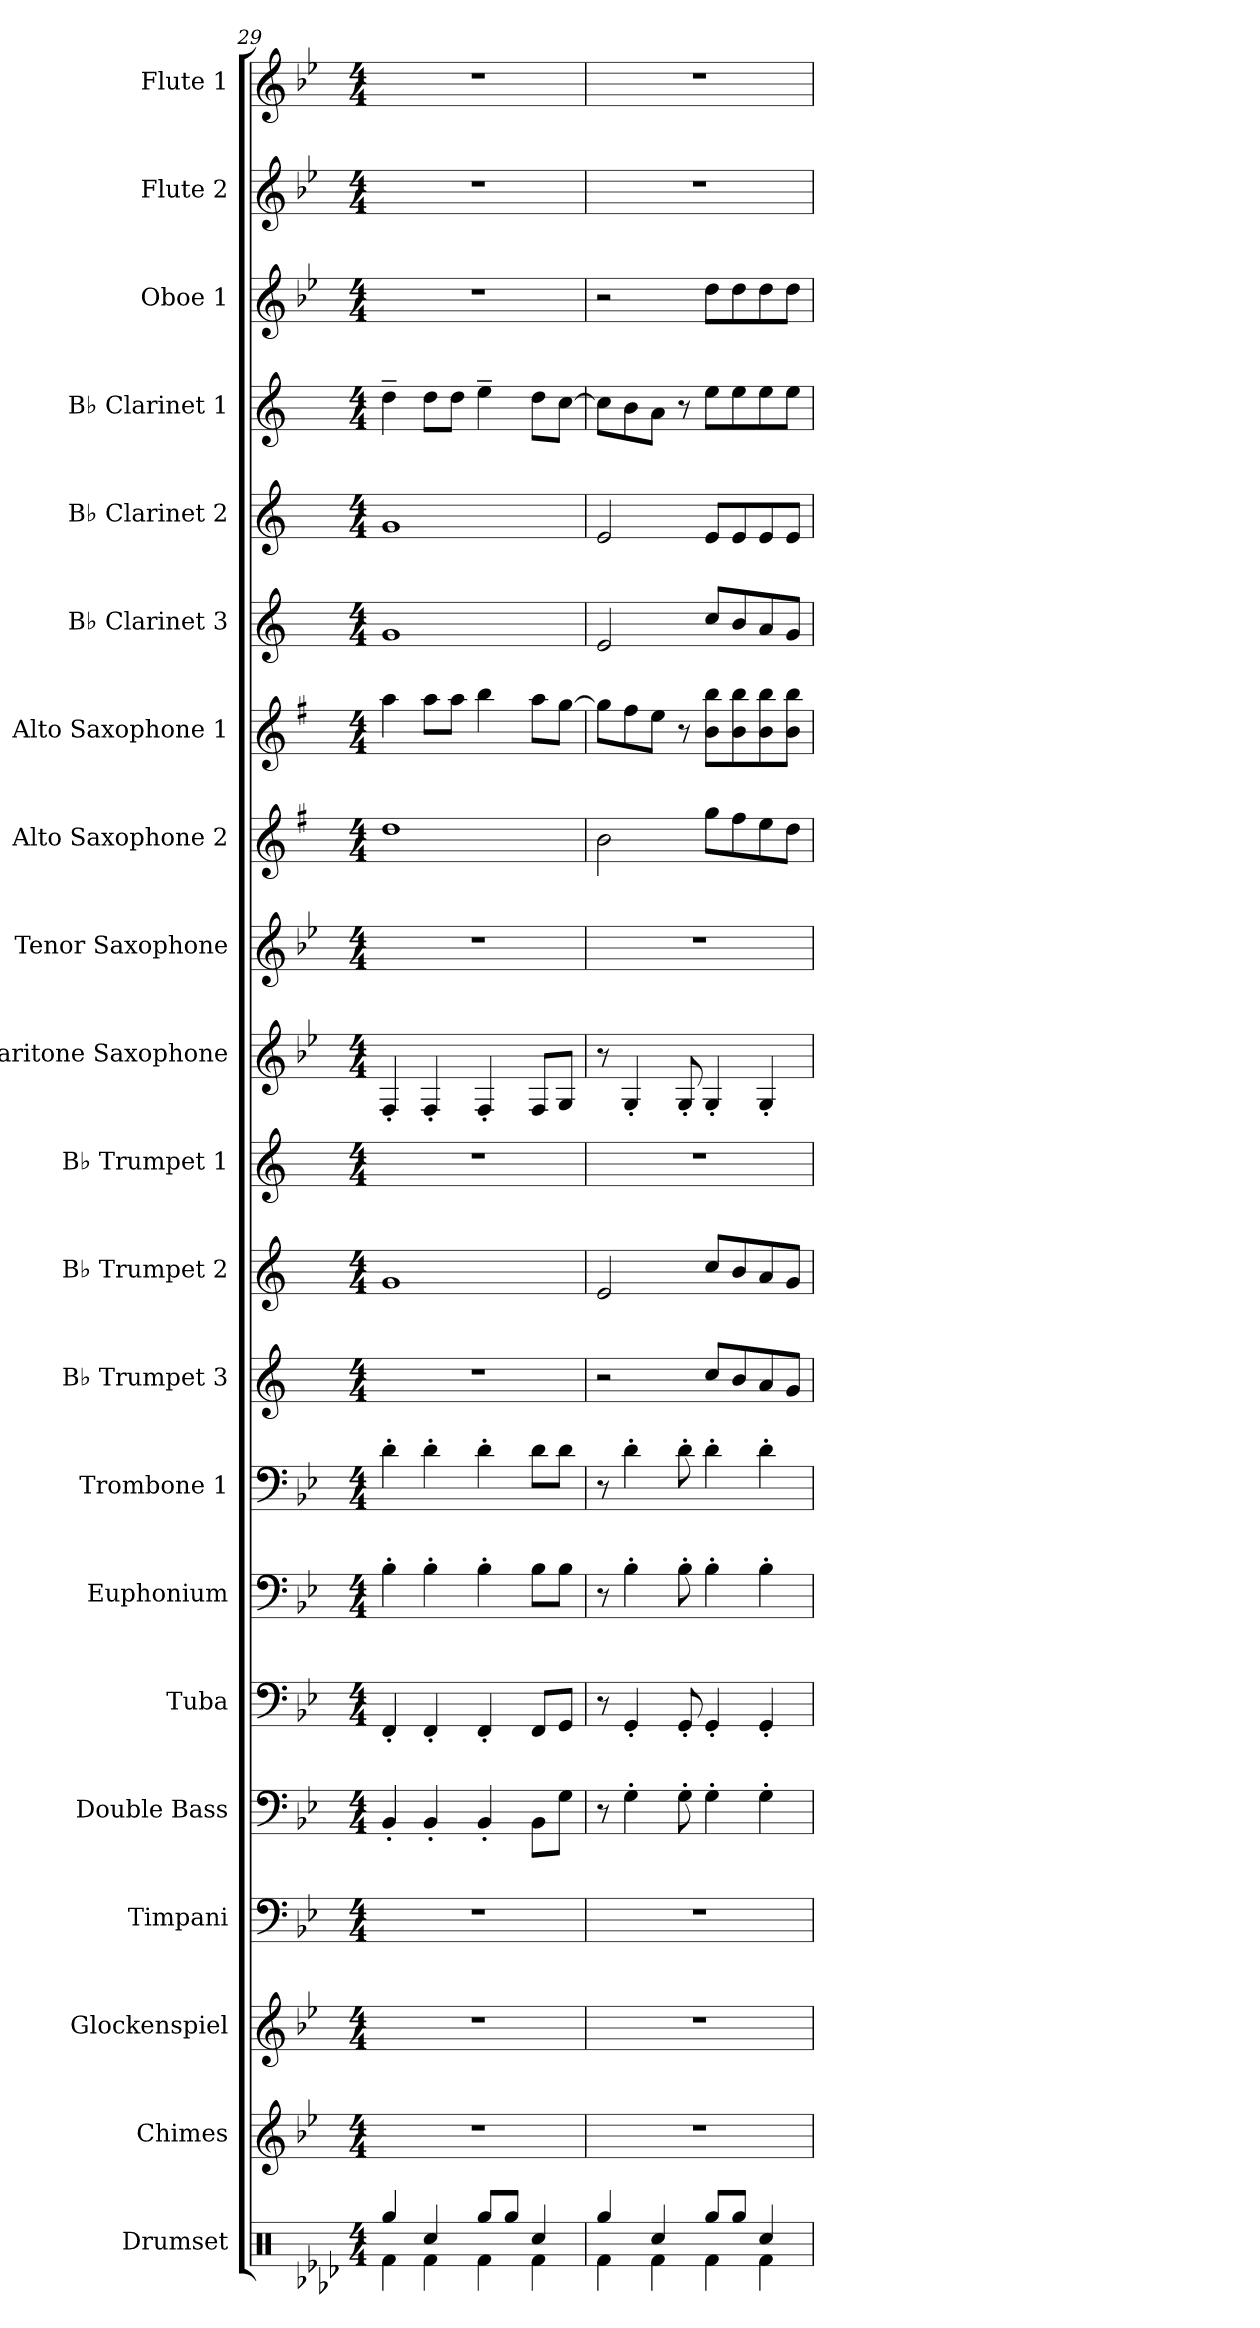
**kern	**kern	**kern	**kern	**kern	**kern	**kern	**kern	**kern	**kern	**kern	**kern	**kern	**kern	**kern	**kern	**kern	**kern	**kern	**kern	**kern
*part21	*part20	*part19	*part18	*part17	*part16	*part15	*part14	*part13	*part12	*part11	*part10	*part9	*part8	*part7	*part6	*part5	*part4	*part3	*part2	*part1
*staff21	*staff20	*staff19	*staff18	*staff17	*staff16	*staff15	*staff14	*staff13	*staff12	*staff11	*staff10	*staff9	*staff8	*staff7	*staff6	*staff5	*staff4	*staff3	*staff2	*staff1
*I"Drumset	*I"Chimes	*I"Glockenspiel	*I"Timpani	*I"Double Bass	*I"Tuba	*I"Euphonium	*I"Trombone 1	*I"B♭ Trumpet 3	*I"B♭ Trumpet 2	*I"B♭ Trumpet 1	*I"Baritone Saxophone	*I"Tenor Saxophone	*I"Alto Saxophone 2	*I"Alto Saxophone 1	*I"B♭ Clarinet 3	*I"B♭ Clarinet 2	*I"B♭ Clarinet 1	*I"Oboe 1	*I"Flute 2	*I"Flute 1
*I'D. Set	*I'Cme.	*I'Glk.	*I'Timp.	*I'Db.	*I'Tba.	*I'Euph.	*I'Tbn. 1	*I'B♭ Tpt. 3	*I'B♭ Tpt. 2	*I'B♭ Tpt. 1	*I'Bar. Sax.	*I'T. Sax.	*I'A. Sax. 2	*I'A. Sax. 1	*I'B♭ Cl. 3	*I'B♭ Cl. 2	*I'B♭ Cl. 1	*I'Ob. 1	*I'Fl. 2	*I'Fl. 1
*clefX	*clefG2	*clefG2	*clefF4	*clefF4	*clefF4	*clefF4	*clefF4	*clefG2	*clefG2	*clefG2	*clefG2	*clefG2	*clefG2	*clefG2	*clefG2	*clefG2	*clefG2	*clefG2	*clefG2	*clefG2
*	*	*ITrd-14c-24	*	*ITrd7c12	*	*	*	*ITrd1c2	*ITrd1c2	*ITrd1c2	*ITrd12c21	*ITrd8c14	*ITrd5c9	*ITrd5c9	*ITrd1c2	*ITrd1c2	*ITrd1c2	*	*	*
*k[b-e-a-d-]	*k[b-e-]	*k[b-e-]	*k[b-e-]	*k[b-e-]	*k[b-e-]	*k[b-e-]	*k[b-e-]	*k[b-e-]	*k[b-e-]	*k[b-e-]	*k[b-e-]	*k[b-e-]	*k[b-e-]	*k[b-e-]	*k[b-e-]	*k[b-e-]	*k[b-e-]	*k[b-e-]	*k[b-e-]	*k[b-e-]
*M4/4	*M4/4	*M4/4	*M4/4	*M4/4	*M4/4	*M4/4	*M4/4	*M4/4	*M4/4	*M4/4	*M4/4	*M4/4	*M4/4	*M4/4	*M4/4	*M4/4	*M4/4	*M4/4	*M4/4	*M4/4
=29	=29	=29	=29	=29	=29	=29	=29	=29	=29	=29	=29	=29	=29	=29	=29	=29	=29	=29	=29	=29
*^	*	*	*	*	*	*	*	*	*	*	*	*	*	*	*	*	*	*	*	*
4Rgg/	4Rf\	1r	1r	1r	4BBB-'/	4FF'/	4B-'\	4d'\	1r	1f	1r	4FF'/	1r	1f	4cc\	1f	1f	4cc~\	1r	1r	1r
4Rcc/	4Rf\	.	.	.	4BBB-'/	4FF'/	4B-'\	4d'\	.	.	.	4FF'/	.	.	8cc\L	.	.	8cc\L	.	.	.
.	.	.	.	.	.	.	.	.	.	.	.	.	.	.	8cc\J	.	.	8cc\J	.	.	.
8Rgg/L	4Rf\	.	.	.	4BBB-'/	4FF'/	4B-'\	4d'\	.	.	.	4FF'/	.	.	4dd\	.	.	4dd~\	.	.	.
8Rgg/J	.	.	.	.	.	.	.	.	.	.	.	.	.	.	.	.	.	.	.	.	.
4Rcc/	4Rf\	.	.	.	8BBB-\L	8FF/L	8B-\L	8d\L	.	.	.	8FF/L	.	.	8cc\L	.	.	8cc\L	.	.	.
.	.	.	.	.	8GG\J	8GG/J	8B-\J	8d\J	.	.	.	8GG/J	.	.	[8b-\J	.	.	[8b-\J	.	.	.
=30	=30	=30	=30	=30	=30	=30	=30	=30	=30	=30	=30	=30	=30	=30	=30	=30	=30	=30	=30	=30	=30
4Rgg/	4Rf\	1r	1r	1r	8r	8r	8r	8r	2r	2d/	1r	8r	1r	2d\	8b-\L]	2d/	2d/	8b-\L]	2r	1r	1r
.	.	.	.	.	4GG'\	4GG'/	4B-'\	4d'\	.	.	.	4GG'/	.	.	8a\	.	.	8a\	.	.	.
4Rcc/	4Rf\	.	.	.	.	.	.	.	.	.	.	.	.	.	8g\J	.	.	8g\J	.	.	.
.	.	.	.	.	8GG'\	8GG'/	8B-'\	8d'\	.	.	.	8GG'/	.	.	8r	.	.	8r	.	.	.
8Rgg/L	4Rf\	.	.	.	4GG'\	4GG'/	4B-'\	4d'\	8b-/L	8b-/L	.	4GG'/	.	8b-\L	8d\ 8dd\L	8b-/L	8d/L	8dd\L	8dd\L	.	.
8Rgg/J	.	.	.	.	.	.	.	.	8a/	8a/	.	.	.	8a\	8d\ 8dd\	8a/	8d/	8dd\	8dd\	.	.
4Rcc/	4Rf\	.	.	.	4GG'\	4GG'/	4B-'\	4d'\	8g/	8g/	.	4GG'/	.	8g\	8d\ 8dd\	8g/	8d/	8dd\	8dd\	.	.
.	.	.	.	.	.	.	.	.	8f/J	8f/J	.	.	.	8f\J	8d\ 8dd\J	8f/J	8d/J	8dd\J	8dd\J	.	.
*v	*v	*	*	*	*	*	*	*	*	*	*	*	*	*	*	*	*	*	*	*	*
=	=	=	=	=	=	=	=	=	=	=	=	=	=	=	=	=	=	=	=	=
*-	*-	*-	*-	*-	*-	*-	*-	*-	*-	*-	*-	*-	*-	*-	*-	*-	*-	*-	*-	*-
